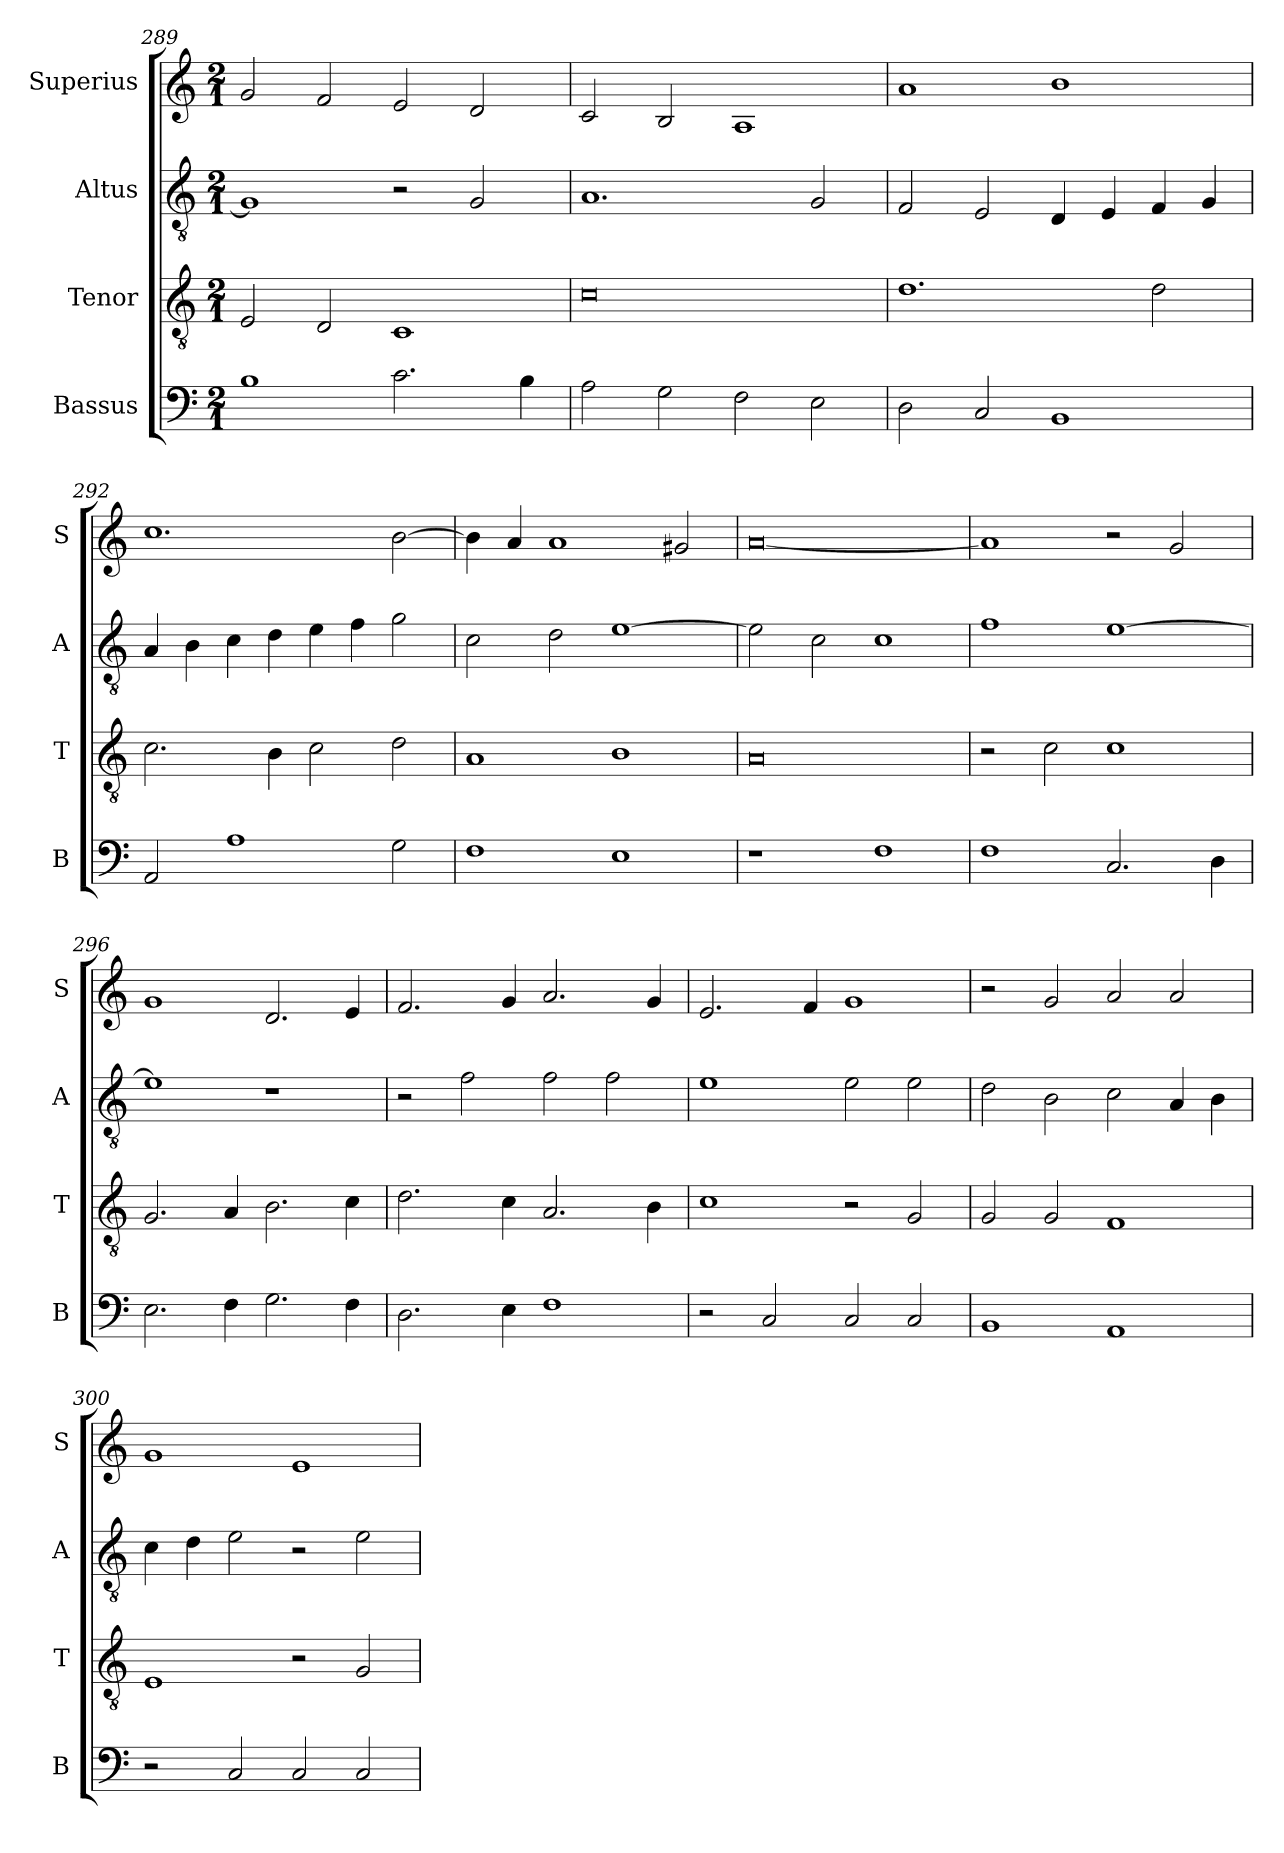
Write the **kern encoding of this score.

**kern	**kern	**kern	**kern
*part4	*part3	*part2	*part1
*staff4	*staff3	*staff2	*staff1
*I"Bassus	*I"Tenor	*I"Altus	*I"Superius
*I'B	*I'T	*I'A	*I'S
*clefF4	*clefGv2	*clefGv2	*clefG2
*k[]	*k[]	*k[]	*k[]
*M2/1	*M2/1	*M2/1	*M2/1
=289	=289	=289	=289
1B	2E/	1G]	2g/
.	2D/	.	2f/
2.c\	1C	2r	2e/
.	.	2G/	2d/
4B\	.	.	.
=290	=290	=290	=290
2A\	0c	1.A	2c/
2G\	.	.	2B/
2F\	.	.	1A
2E\	.	2G/	.
=291	=291	=291	=291
2D\	1.d	2F/	1a
2C/	.	2E/	.
1BB	.	4D/	1b
.	.	4E/	.
.	2d\	4F/	.
.	.	4G/	.
=292	=292	=292	=292
2AA/	2.c\	4A/	1.cc
.	.	4B\	.
1A	.	4c\	.
.	4B\	4d\	.
.	2c\	4e\	.
.	.	4f\	.
2G\	2d\	2g\	[2b\
=293	=293	=293	=293
1F	1A	2c\	4b\]
.	.	.	4a/
.	.	2d\	1a
1E	1B	[1e	.
.	.	.	2g#X/
=294	=294	=294	=294
1r	0A	2e\]	[0a
.	.	2c\	.
1F	.	1c	.
=295	=295	=295	=295
1F	2r	1f	1a]
.	2c\	.	.
2.C/	1c	[1e	2r
.	.	.	2g/
4D\	.	.	.
=296	=296	=296	=296
2.E\	2.G/	1e]	1g
4F\	4A/	.	.
2.G\	2.B\	1r	2.d/
4F\	4c\	.	4e/
=297	=297	=297	=297
2.D\	2.d\	2r	2.f/
.	.	2f\	.
4E\	4c\	.	4g/
1F	2.A/	2f\	2.a/
.	.	2f\	.
.	4B\	.	4g/
=298	=298	=298	=298
2r	1c	1e	2.e/
2C/	.	.	.
.	.	.	4f/
2C/	2r	2e\	1g
2C/	2G/	2e\	.
=299	=299	=299	=299
1BB	2G/	2d\	2r
.	2G/	2B\	2g/
1AA	1F	2c\	2a/
.	.	4A/	2a/
.	.	4B\	.
=300	=300	=300	=300
2r	1E	4c\	1g
.	.	4d\	.
2C/	.	2e\	.
2C/	2r	2r	1e
2C/	2G/	2e\	.
=	=	=	=
*-	*-	*-	*-
